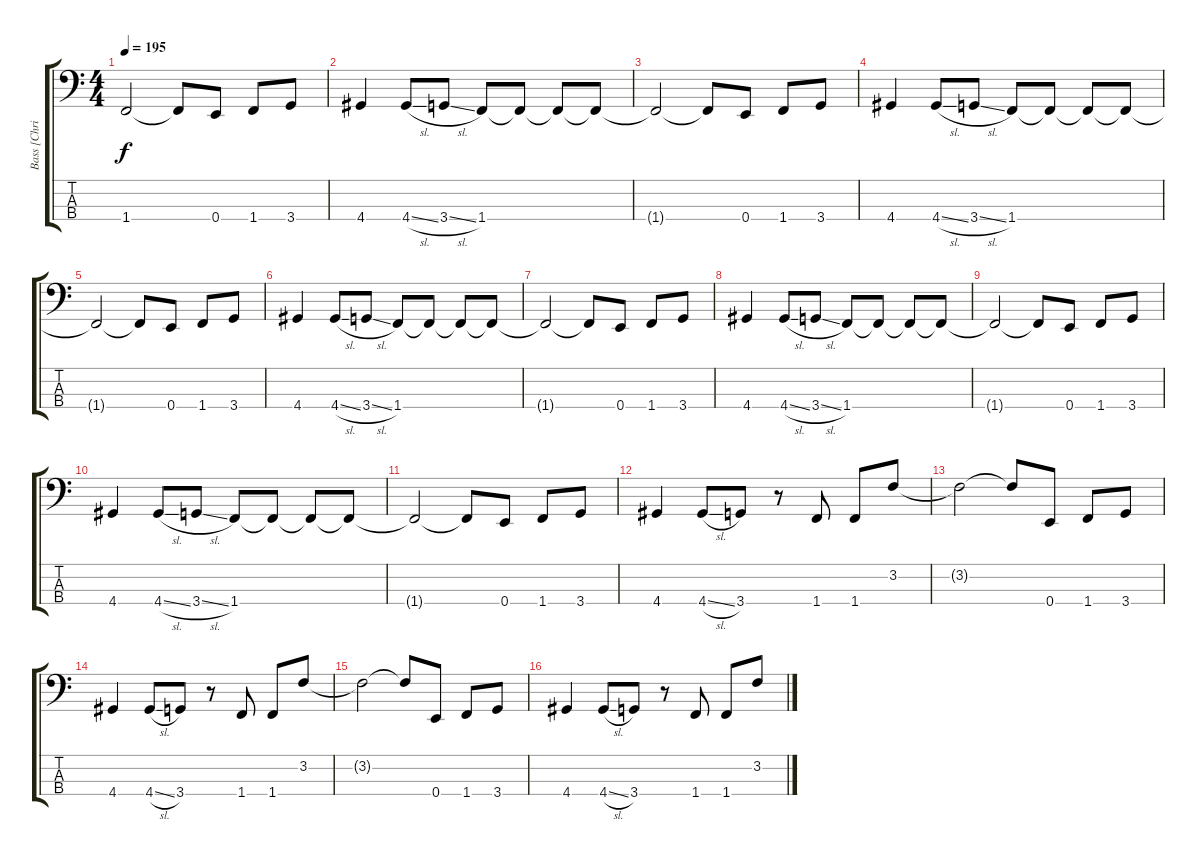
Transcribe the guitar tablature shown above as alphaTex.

\track ("Bass [Chris Steele]" "Bass [Chri") {instrument electricbasspick}
\staff {score tabs}
\tuning (G2 D2 A1 E1) {hide}
\ts (4 4)
\tempo 195
\clef f4
\ks c
1.4{t}.2{dy f} 1.4{t}.8 0.4.8 1.4.8 3.4.8 |
4.4.4 4.4{sl}.8 3.4{sl}.8 1.4.8 1.4{t}.8 1.4{t}.8 1.4{t}.8 |
1.4{t}.2 1.4{t}.8 0.4.8 1.4.8 3.4.8 |
4.4.4 4.4{sl}.8 3.4{sl}.8 1.4.8 1.4{t}.8 1.4{t}.8 1.4{t}.8 |
1.4{t}.2 1.4{t}.8 0.4.8 1.4.8 3.4.8 |
4.4.4 4.4{sl}.8 3.4{sl}.8 1.4.8 1.4{t}.8 1.4{t}.8 1.4{t}.8 |
1.4{t}.2 1.4{t}.8 0.4.8 1.4.8 3.4.8 |
4.4.4 4.4{sl}.8 3.4{sl}.8 1.4.8 1.4{t}.8 1.4{t}.8 1.4{t}.8 |
1.4{t}.2 1.4{t}.8 0.4.8 1.4.8 3.4.8 |
4.4.4 4.4{sl}.8 3.4{sl}.8 1.4.8 1.4{t}.8 1.4{t}.8 1.4{t}.8 |
1.4{t}.2 1.4{t}.8 0.4.8 1.4.8 3.4.8 |
4.4.4 4.4{sl}.8 3.4.8 r.8 1.4.8 1.4.8 3.2.8 |
3.2{t}.2 3.2{t}.8 0.4.8 1.4.8 3.4.8 |
4.4.4 4.4{sl}.8 3.4.8 r.8 1.4.8 1.4.8 3.2.8 |
3.2{t}.2 3.2{t}.8 0.4.8 1.4.8 3.4.8 |
4.4.4 4.4{sl}.8 3.4.8 r.8 1.4.8 1.4.8 3.2.8
